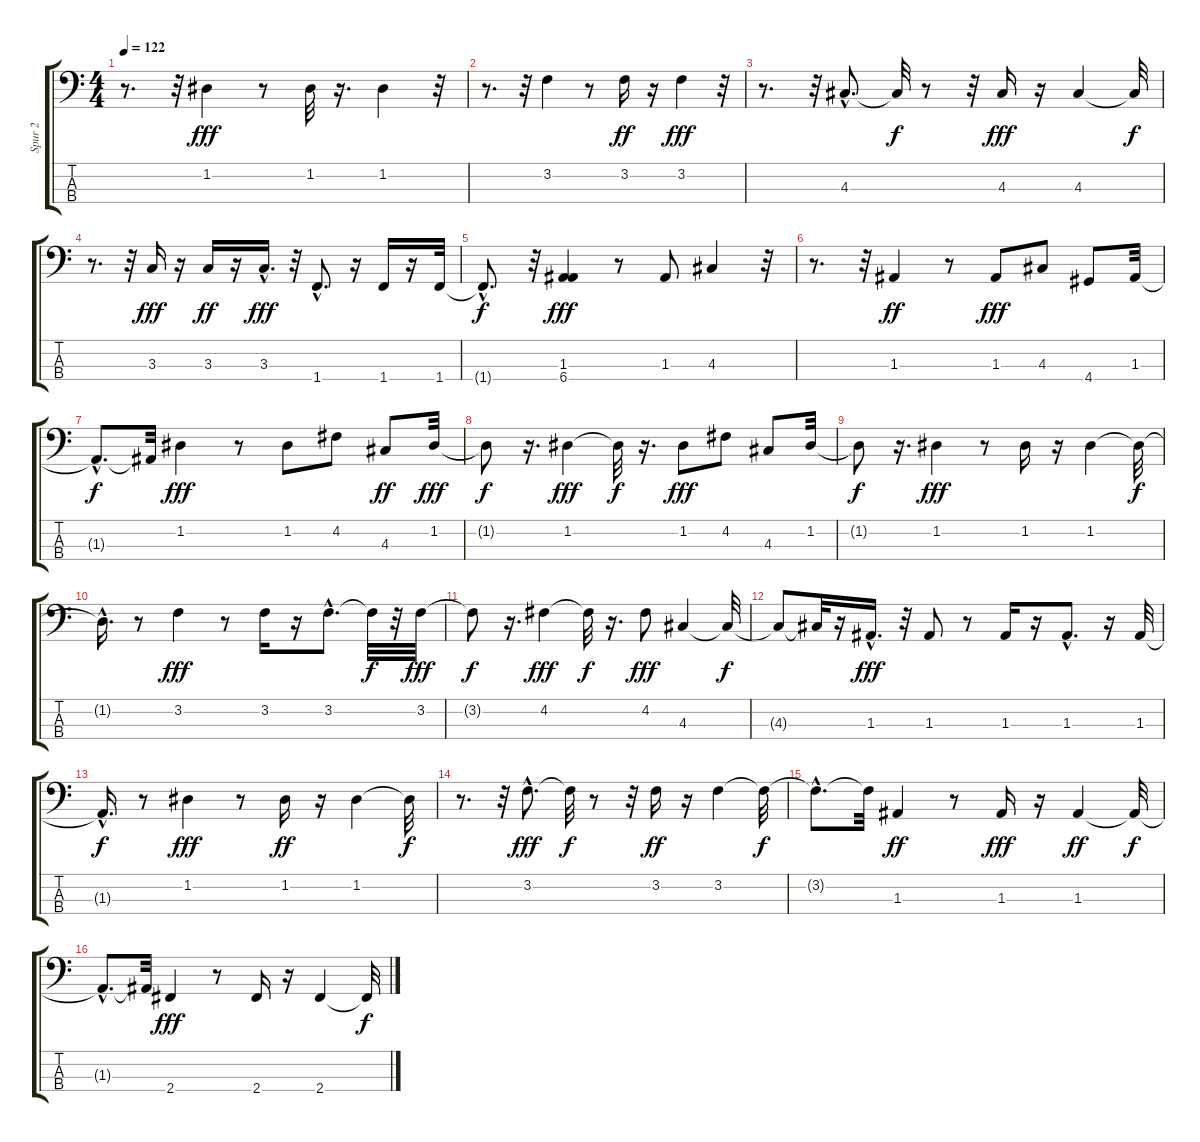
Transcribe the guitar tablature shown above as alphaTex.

\track ("Spur 2" "Spur 2") {instrument electricbassfinger}
\staff {score tabs}
\tuning (G2 D2 A1 E1) {hide}
\ts (4 4)
\tempo 122
\clef f4
\ks c
r.8{d dy fff} r.32 1.2.4 r.8 1.2.32 r.16{d} 1.2.4 r.32 |
r.8{d} r.32 3.2.4 r.8 3.2.16{dy ff} r.16 3.2.4{dy fff} r.32 |
r.8{d} r.32 4.3{hac}.8{d} 4.3{t}.32{dy f} r.8 r.32 4.3.16{dy fff} r.16 4.3.4 4.3{t}.32{dy f} |
r.8{d} r.32 3.3.16{dy fff} r.16 3.3.16{dy ff} r.16 3.3{hac}.16{d dy fff} r.32 1.4{hac}.8{d} r.16 1.4.16 r.16 1.4.32 |
1.4{hac t}.8{d dy f} r.32 (1.3 6.4).4{dy fff} r.8 1.3.8 4.3.4 r.32 |
r.8{d} r.32 1.3.4{dy ff} r.8 1.3.8{dy fff} 4.3.8 4.4.8 1.3.32 |
1.3{hac t}.8{d dy f} 1.3{t}.32 1.2.4{dy fff} r.8 1.2.8 4.2.8 4.3.8{dy ff} 1.2.32{dy fff} |
1.2{t}.8{dy f} r.16{d} 1.2.4{dy fff} 1.2{t}.32{dy f} r.16{d} 1.2.8{dy fff} 4.2.8 4.3.8 1.2.32 |
1.2{t}.8{dy f} r.16{d} 1.2.4{dy fff} r.8 1.2.16 r.16 1.2.4 1.2{t}.32{dy f} |
1.2{hac t}.16{d} r.8 3.2.4{dy fff} r.8 3.2.16 r.16 3.2{hac}.8{d} 3.2{t}.32{dy f} r.32 3.2.32{dy fff} |
3.2{t}.8{dy f} r.16{d} 4.2.4{dy fff} 4.2{t}.32{dy f} r.16{d} 4.2.8{dy fff} 4.3.4 4.3{t}.32{dy f} |
4.3{t}.8 4.3{t}.32 r.16 1.3{hac}.16{d dy fff} r.32 1.3.8 r.8 1.3.16 r.16 1.3{hac}.8{d} r.16 1.3.32 |
1.3{hac t}.16{d dy f} r.8 1.2.4{dy fff} r.8 1.2.16{dy ff} r.16 1.2.4 1.2{t}.32{dy f} |
r.8{d} r.32 3.2{hac}.8{d dy fff} 3.2{t}.32{dy f} r.8 r.32 3.2.16{dy ff} r.16 3.2.4 3.2{t}.32{dy f} |
3.2{hac t}.8{d} 3.2{t}.32 1.3.4{dy ff} r.8 1.3.16{dy fff} r.16 1.3.4{dy ff} 1.3{t}.32{dy f} |
1.3{hac t}.8{d} 1.3{t}.32 2.4.4{dy fff} r.8 2.4.16 r.16 2.4.4 2.4{t}.32{dy f}
